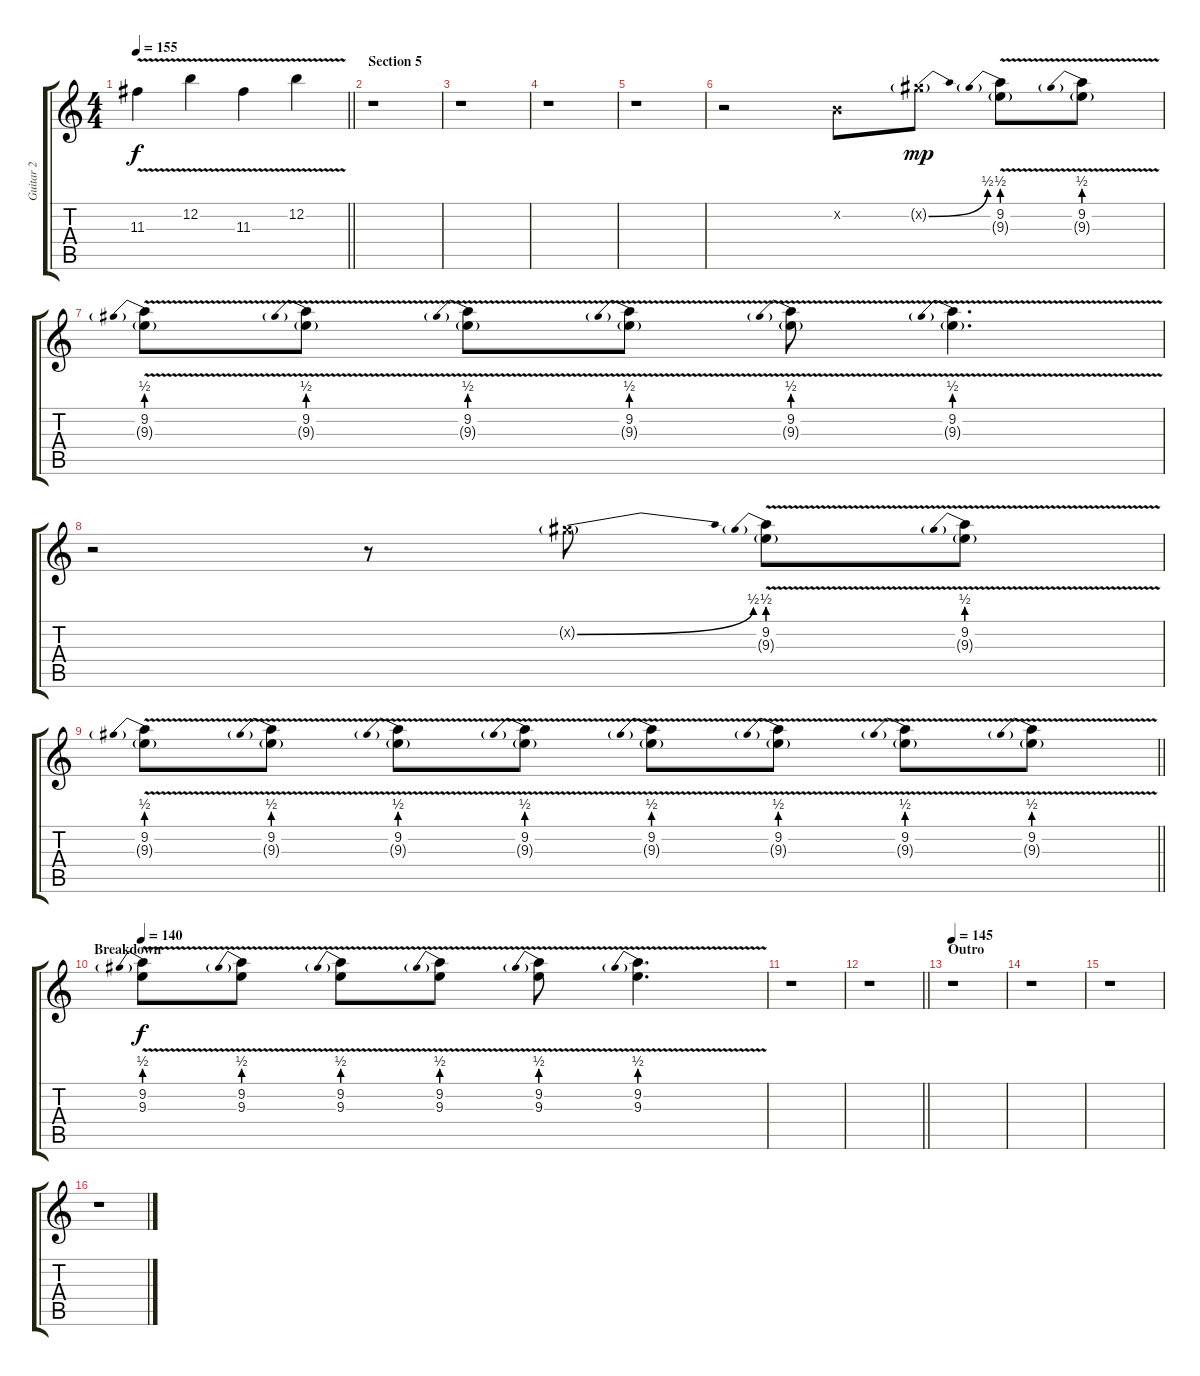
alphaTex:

\track ("Guitar 2" "Guitar 2") {instrument distortionguitar}
\staff {score tabs}
\tuning (E4 B3 G3 D3 A2 E2) {hide}
\ts (4 4)
\tempo 155
\clef g2
\barLineRight lightlight
\ks c
11.3{v}.4{dy f} 12.2{v}.4 11.3{v}.4 12.2{v}.4 |
\section ("" "Section 5")
r.1 |
r.1 |
r.1 |
r.1 |
r.2 0.2{x}.8 9.2{be (bend 0 0 60 2) g x}.8{dy mp} (9.2{be (prebend 0 2 60 2) v} 9.3{g}).8 (9.2{be (prebend 0 2 60 2) v} 9.3{g}).8 |
(9.2{be (prebend 0 2 60 2) v} 9.3{g}).8 (9.2{be (prebend 0 2 60 2) v} 9.3{g}).8 (9.2{be (prebend 0 2 60 2) v} 9.3{g}).8 (9.2{be (prebend 0 2 60 2) v} 9.3{g}).8 (9.2{be (prebend 0 2 60 2) v} 9.3{g}).8 (9.2{be (prebend 0 2 60 2) v} 9.3{g}).4{d} |
r.2 r.8 9.2{be (bend 0 0 60 2) g x}.8 (9.2{be (prebend 0 2 60 2) v} 9.3{g}).8 (9.2{be (prebend 0 2 60 2) v} 9.3{g}).8 |
\barLineRight lightlight
(9.2{be (prebend 0 2 60 2) v} 9.3{g}).8 (9.2{be (prebend 0 2 60 2) v} 9.3{g}).8 (9.2{be (prebend 0 2 60 2) v} 9.3{g}).8 (9.2{be (prebend 0 2 60 2) v} 9.3{g}).8 (9.2{be (prebend 0 2 60 2) v} 9.3{g}).8 (9.2{be (prebend 0 2 60 2) v} 9.3{g}).8 (9.2{be (prebend 0 2 60 2) v} 9.3{g}).8 (9.2{be (prebend 0 2 60 2) v} 9.3{g}).8 |
\section ("" "Breakdown")
\tempo 140
(9.2{be (prebend 0 2 60 2) v} 9.3).8{dy f volume 4} (9.2{be (prebend 0 2 60 2) v} 9.3).8 (9.2{be (prebend 0 2 60 2) v} 9.3).8 (9.2{be (prebend 0 2 60 2) v} 9.3).8 (9.2{be (prebend 0 2 60 2) v} 9.3).8 (9.2{be (prebend 0 2 60 2) v} 9.3).4{d} |
r.1 |
\barLineRight lightlight
r.1 |
\section ("" "Outro")
\tempo 145
r.1 |
r.1 |
r.1 |
r.1
